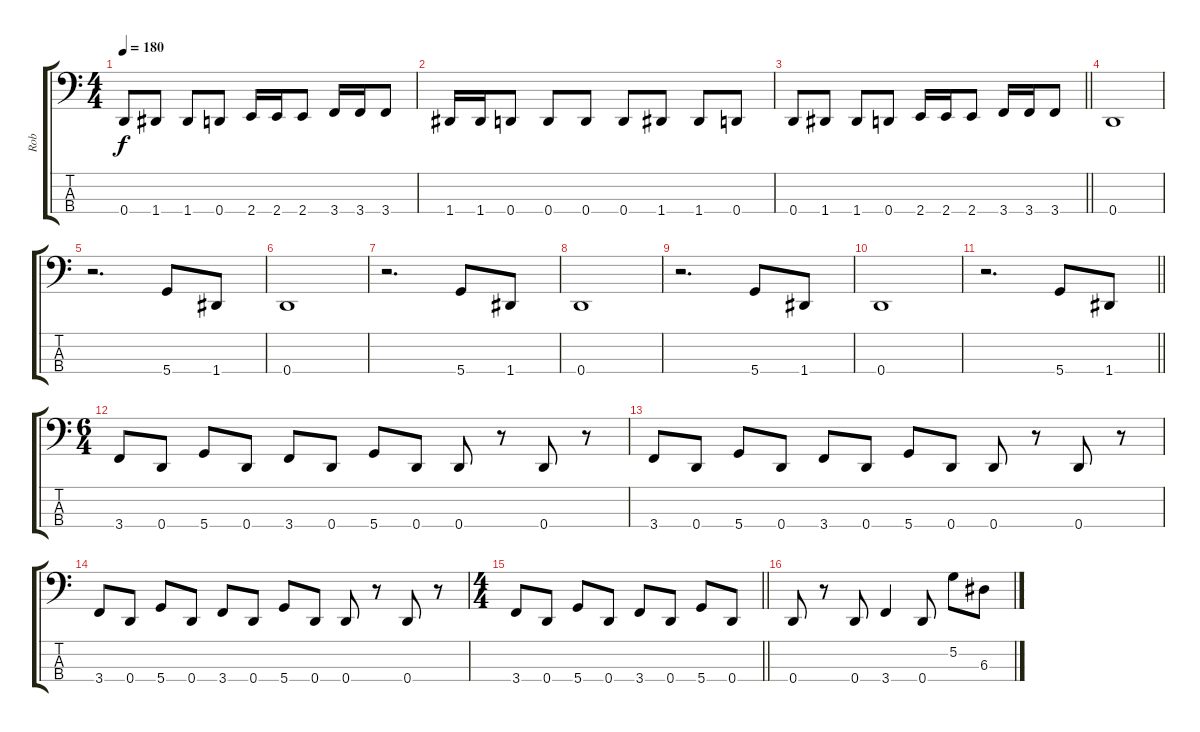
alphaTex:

\track ("Rob" "Rob") {instrument electricbasspick}
\staff {score tabs}
\tuning (G2 D2 A1 D1) {hide}
\ts (4 4)
\tempo 180
\clef f4
\ks c
0.4.8{dy f} 1.4.8 1.4.8 0.4.8 2.4.16 2.4.16 2.4.8 3.4.16 3.4.16 3.4.8 |
1.4.16 1.4.16 0.4.8 0.4.8 0.4.8 0.4.8 1.4.8 1.4.8 0.4.8 |
\barLineRight lightlight
0.4.8 1.4.8 1.4.8 0.4.8 2.4.16 2.4.16 2.4.8 3.4.16 3.4.16 3.4.8 |
\section ("" "")
0.4.1 |
r.2{d} 5.4.8 1.4.8 |
0.4.1 |
r.2{d} 5.4.8 1.4.8 |
0.4.1 |
r.2{d} 5.4.8 1.4.8 |
0.4.1 |
\barLineRight lightlight
r.2{d} 5.4.8 1.4.8 |
\ts (6 4)
\section ("" "")
3.4.8 0.4.8 5.4.8 0.4.8 3.4.8 0.4.8 5.4.8 0.4.8 0.4.8 r.8 0.4.8 r.8 |
3.4.8 0.4.8 5.4.8 0.4.8 3.4.8 0.4.8 5.4.8 0.4.8 0.4.8 r.8 0.4.8 r.8 |
3.4.8 0.4.8 5.4.8 0.4.8 3.4.8 0.4.8 5.4.8 0.4.8 0.4.8 r.8 0.4.8 r.8 |
\ts (4 4)
\barLineRight lightlight
3.4.8 0.4.8 5.4.8 0.4.8 3.4.8 0.4.8 5.4.8 0.4.8 |
\section ("" "")
0.4.8 r.8 0.4.8 3.4.4 0.4.8 5.2.8 6.3.8
